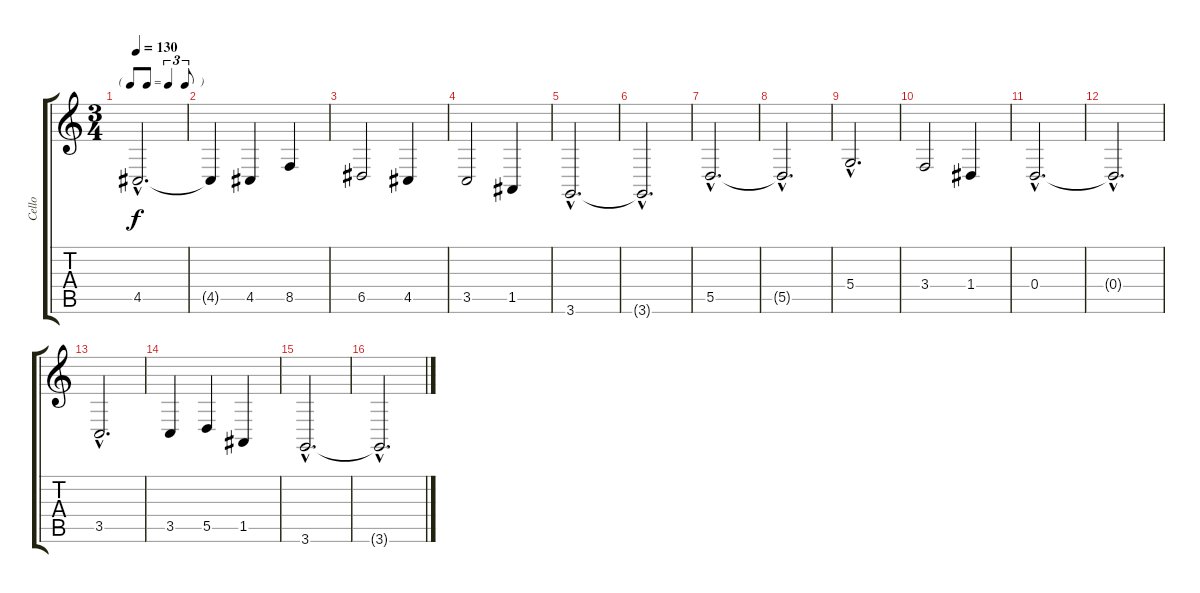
\track ("Cello" "Cello") {instrument cello}
\staff {score tabs}
\tuning (E4 B3 G3 D3 A2 E2) {hide}
\ts (3 4)
\tf triplet8th
\tempo 130
\clef g2
\ks c
4.5{hac}.2{d dy f} |
4.5{t}.4 4.5.4 8.5.4 |
6.5.2 4.5.4 |
3.5.2 1.5.4 |
3.6{hac}.2{d} |
3.6{hac t}.2{d} |
5.5{hac}.2{d} |
5.5{hac t}.2{d} |
5.4{hac}.2{d} |
3.4.2 1.4.4 |
0.4{hac}.2{d} |
0.4{hac t}.2{d} |
3.5{hac}.2{d} |
3.5.4 5.5.4 1.5.4 |
3.6{hac}.2{d} |
3.6{hac t}.2{d}
